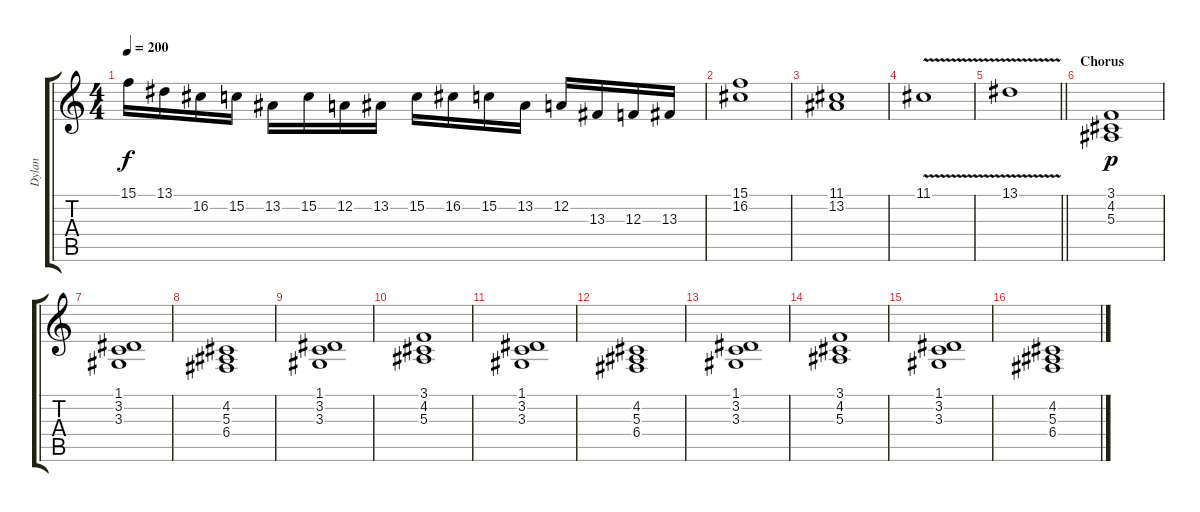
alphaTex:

\track ("Dylan" "Dylan") {instrument pad2warm}
\staff {score tabs}
\tuning (D4 A3 F3 C3 G2 D2) {hide}
\ts (4 4)
\tempo 200
\clef g2
\ks c
15.1.16{dy f} 13.1.16 16.2.16 15.2.16 13.2.16 15.2.16 12.2.16 13.2.16 15.2.16 16.2.16 15.2.16 13.2.16 12.2.16 13.3.16 12.3.16 13.3.16 |
(15.1 16.2).1 |
(11.1 13.2).1 |
11.1{v}.1 |
\barLineRight lightlight
13.1{v}.1 |
\section ("" "Chorus")
(3.1 4.2 5.3).1{dy p} |
(1.1 3.2 3.3).1{volume 16} |
(4.2 5.3 6.4).1 |
(1.1 3.2 3.3).1 |
(3.1 4.2 5.3).1 |
(1.1 3.2 3.3).1{volume 16} |
(4.2 5.3 6.4).1 |
(1.1 3.2 3.3).1 |
(3.1 4.2 5.3).1 |
(1.1 3.2 3.3).1{volume 16} |
(4.2 5.3 6.4).1
